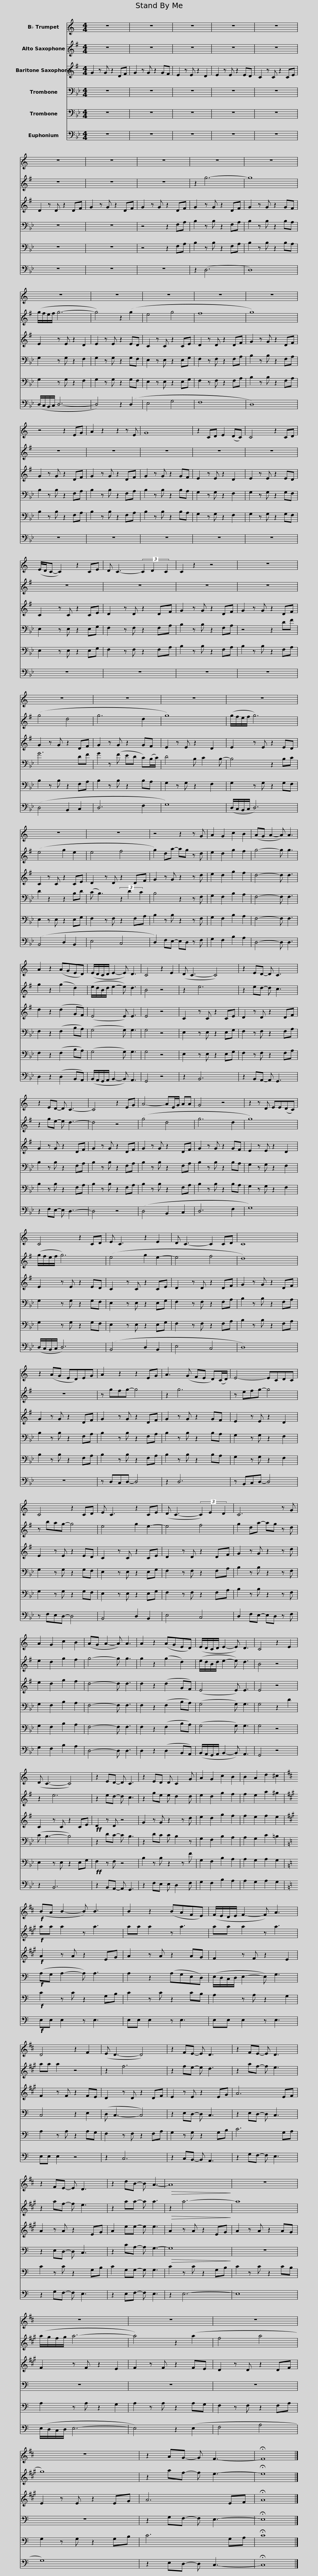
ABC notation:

X:1
%%score 1 2 3 4 5 6
L:1/8
M:4/4
I:linebreak $
K:Bb
V:1 treble transpose=-2
V:2 treble transpose=-9
V:3 treble transpose=-21
V:4 bass
V:5 bass
V:6 bass
V:1
[K:C] z8 | z8 | z8 | z8 | z8 |$ %5
[K:C] z8 | z8 | z8 | z8 | z8 |$ %10
 z8 | z8 | z8 | z8 | z8 |$ %15
 z4 z2 EG | A2 z2 z2 z E | G8 | z2 CD E2 (DC) | C4 z2 CD |$ %20
 (E/D/C- C2) z2 CE | D C3- (3C2 D2 C2 | C2 z2 z4 | z8 | z8 |$ %25
 z8 | z8 | z8 | z8 |$ z8 | %30
 z4 z2 z G | A2 G2 c2 B2 | (AG A2- A) A3 | A2 z2 (AGED) |$ (E/D/C/D/ E2- E) D3 | %35
 C4 z2 E2 | (D C3- C4) | z2 ED- D C3 | z2 ED- D C3- |$ C4 z2 EG | %40
 A4- AE/G/ AA | G4 z4 | z2 z D EE(DC) | C4 z2 CD |$ E C3 z2 E2 | %45
 D C3- C2 CD | C8 | z2 (AG ED)EG | A2 z2 z2 EG |$ A3 (G FE D)(C/D/) | %50
 E4- ECDC | C4 z2 CD | E C3 z2 CE |$ (D C3- (3C2) E2 D2 | C6 z G | %55
 A2 G2 c2 B2 | (AG A2- A) A3 | A2 z2 (AGED) |$ (E/D/C/D/ E2- E) D3 | C4 z2 E2 | %60
 (D C3- C4) | z2 ED- D C3 | z2 ED D C2 G | A2 G2 c2 B2 |$ B2 A2 d2 ^c2 | %65
[K:D]!f! (BA B2- B) B3 | B2 z2 (BAFE) | (F/E/D/E/ F2- F) A3 |$ D4 z2 F2 | (E D3- D4) | %70
 z2 FE- E D3 | z2 FE- E D3 | z2 FE- E D3 |$ z2 dB- B A3- |!>(! A8!>)! | %75
 z8 | z8 | z8 |$ z8 | z8 | %80
 z2 AG- G F3- | !fermata!F8 |] %82
V:2
[K:G] z8 | z8 | z8 | z8 | z8 |$ %5
[K:G] z8 | z8 | z8 | z2 g6- | g8 |$ %10
 (g/f/e/f/ g6- | g4) z2 (g2 | e4 g4 | f8 | g8) |$ %15
 z8 | z8 | z8 | z8 | z8 |$ %20
 z8 | z8 | z8 | z8 | (g4 d4 |$ %25
 g6 d2 | g8) | (g/f/e/f/ g6) | (e4 g2 e2 |$ e4 f4 | %30
 g2) da- ag z d | e2 d2 g2 f2 | g4- g g3 | g2 z2 (g2 d2) |$ (e/d/B/d/ e2- e) d3 | %35
 B4 z4 | z2 e6 | z2 ed- d c3 | z2 ge- e d3- |$ d4 z4 | %40
 (g4 d4 | g6 d2 | g8) | (g/f/e/f/ g6) |$ (e4 g2 e2- | %45
 e4 f4 | d8) | z8 | z gfg- g4 |$ z2 g6 | %50
 z efg- g4 | z bag- g4 | e4 g2 e2- |$ e4 f4 | g2 da- ag z d | %55
 e2 d2 g2 f2 | g4- g g3 | g2 z2 (g2 d2) |$ (e/d/B/d/ e2- e) d3 | B4 z4 | %60
 z2 e6 | z2 ed- d c3 | z2 ge e d2 d | e2 d2 g2 f2 |$ f2 e2 a2 ^g2 | %65
[K:A]!f! aa a2 z a3 | aa a2 z a3 | aa a2 z a3 |$ aa a2 z4 | z2 f6 | %70
 z2 fe- e d3 | z2 af- f e3 | z2 af- f e3 |$ z2 aa- a a3 |!>(! z2 a6-!>)! | %75
 a8 | (a/g/f/g/ a6- | a4) z2 (a2 |$ f4 a4 | g8) | %80
 z2 af- f e3- | !fermata!e8 |] %82
V:3
[K:G] G2 z G z2 DF | G2 z G z2 GF | E2 z E z2 D2 | E2 z E z2 ED | C2 z C z2 CE |$ %5
[K:G] D2 z D z2 DF | G2 z G z2 DF | G2 z G z2 DF | G2 z G z2 DF | G2 z G z2 GF |$ %10
 E2 z E z2 D2 | E2 z E z2 ED | C2 z C z2 CE | D2 z D z2 DF | G2 z G z2 DF |$ %15
 G2 z G z2 DF | G2 z G z2 DF | G2 z G z2 GF | E2 z E z2 D2 | E2 z E z2 ED |$ %20
 C2 z C z2 CE | D2 z D z2 DF | G2 z G z2 DF | G2 z G z2 DF | G2 z G z2 DF |$ %25
 G2 z G z2 GF | E2 z E z2 D2 | E2 z E z2 ED | C2 z C z2 CE |$ D2 z D z2 DF | %30
 G2 z G z2 z d | e2 d2 g2 f2 | d4- d d3 | d2 z2 (d2 GF) |$ (E4 E) E3 | %35
 E4 z4 | C2 z C z2 CE | D2 z D z2 DF | G2 z G z2 DF |$ G2 z G z2 DF | %40
 G2 z G z2 DF | G2 z G z2 GF | E2 z E z2 D2 | E2 z E z2 ED |$ C2 z C z2 CE | %45
 D2 z D z2 DF | G2 z G z2 DF | G2 z G z2 DF | G2 z G z2 DF |$ G2 z G z2 GF | %50
 E2 z E z2 D2 | E2 z E z2 ED | C2 z C z2 CE |$ D2 z D z2 DF | G2 z G z2 z d | %55
 e2 d2 g2 f2 | d4- d d3 | d2 z2 (d2 GF) |$ (E4 E) E3 | E4 z4 | %60
 C2 z C z2 CE |!ff! D2 z D z4 | G2 z G z2 z d | e2 d2 g2 f2 |$ f2 e2 f2 e2 | %65
[K:A]!f! A2 z A z2 EG | A2 z A z2 AG | F2 z F z2 E2 |$ F2 z F z2 FE | D2 z D z2 DF | %70
 E2 z E z2 EG | A6 EF | A2 z A z2 EG |$ A2 ee- e e3 | A2 z A z2 EG | %75
 A2 z A z2 AG | F2 z F z2 E2 | F2 z F z2 FE |$ D2 z D z2 DF | E2 z E z2 EG | %80
 A6 EF | !fermata!A8 |] %82
V:4
 z8 | z8 | z8 | z8 | z8 |$ %5
[K:Bb] z8 | z8 | z4 z2 F,A, | B,2 z B, z2 F,A, | B,2 z B, z2 B,A, |$ %10
 G,2 z G, z2 F,2 | G,2 z G, z2 G,F, | E,2 z E, z2 E,G, | F,2 z F, z2 F,A, | B,2 z B, z2 F,A, |$ %15
 B,2 z B, z2 F,A, | B,2 z B, z2 F,A, | B,2 z B, z2 B,A, | G,2 z G, z2 F,2 | G,2 z G, z2 G,F, |$ %20
 E,2 z E, z2 E,G, | F,2 z F, z2 F,A, | B,2 z B, z2 F,A, | z4 z2 DF | G6 DF |$ %25
 G2 z (F ED C)(B,/C/) | D4 B, C2 B,- | B,4 z2 B,C | D2 z2 z2 B,D |$ (C B,3) (3z2 D2 C2 | %30
 B,4 z2 z F, | G,2 F,2 B,2 A,2 | F,4- F, F,3 | F,2 z2 (F,2 B,A,) |$ (G,4 G,) G,3 | %35
 G,4 z4 | E,2 z E, z2 E,G, | F,2 z F, z2 F,A, | B,2 z B, z2 F,A, |$ B,2 z B, z2 F,A, | %40
 B,2 z B, z2 F,A, | B,2 z B, z2 B,A, | G,2 z G, z2 F,2 | G,2 z G, z2 G,F, |$ E,2 z E, z2 E,G, | %45
 F,2 z F, z2 F,A, | B,2 z B, z2 F,A, | B,2 z B, z2 F,A, | B,2 z B, z2 F,A, |$ B,2 z B, z2 B,A, | %50
 G,2 z G, z2 F,2 | G,2 z G, z2 G,F, | E,2 z E, z2 E,G, |$ F,2 z F, z2 F,A, | B,2 z B, z2 z F, | %55
 G,2 F,2 B,2 A,2 | F,4- F, F,3 | F,2 z2 (F,2 B,A,) |$ (G,4 G,) G,3 | G,4 z2 D2 | %60
 (C B,3- B,4) | z2 DC- C B,3 | z2 DC C B,2 z | G,2 F,2 B,2 A,2 |$ A,2 G,2 C2 =B,2 | %65
[K:C]!f! (A,G, A,2- A,) A,3 | A,2 z2 (A,G,E,D,) | (E,/D,/C,/D,/ E,2- E,) G,3 |$ C,4 z2 E,2 | (D, C,3- C,4) | %70
 z2 E,D,- D, C,3 | z2 E,D,- D, C,3 | z2 E,D,- D, C,3 |$ z2 CA,- A, G,3- |!>(! G,8!>)! | %75
 z8 | z8 | z8 |$ z8 | z8 | %80
 z2 G,F,- F, E,3- | !fermata!E,8 |] %82
V:5
 z8 | z8 | z8 | z8 | z8 |$ %5
[K:Bb] z8 | z8 | z4 z2 F,A, | B,2 z B, z2 F,A, | B,2 z B, z2 B,A, |$ %10
 G,2 z G, z2 F,2 | G,2 z G, z2 G,F, | E,2 z E, z2 E,G, | F,2 z F, z2 F,A, | B,2 z B, z2 F,A, |$ %15
 B,2 z B, z2 F,A, | B,2 z B, z2 F,A, | B,2 z B, z2 B,A, | G,2 z G, z2 F,2 | G,2 z G, z2 G,F, |$ %20
 E,2 z E, z2 E,G, | F,2 z F, z2 F,A, | B,2 z B, z2 F,A, | B,2 z B, z2 F,A, | B,2 z B, z2 F,A, |$ %25
 B,2 z B, z2 B,A, | G,2 z G, z2 F,2 | G,2 z G, z2 G,F, | E,2 z E, z2 E,G, |$ F,2 z F, z2 F,A, | %30
 B,2 z B, z2 z F, | G,2 F,2 B,2 A,2 | F,4- F, F,3 | F,2 z2 (F,2 B,A,) |$ (G,4 G,) G,3 | %35
 G,4 z4 | E,2 z E, z2 E,G, | F,2 z F, z2 F,A, | B,2 z B, z2 F,A, |$ B,2 z B, z2 F,A, | %40
 B,2 z B, z2 F,A, | B,2 z B, z2 B,A, | G,2 z G, z2 F,2 | G,2 z G, z2 G,F, |$ E,2 z E, z2 E,G, | %45
 F,2 z F, z2 F,A, | B,2 z B, z2 F,A, | B,2 z B, z2 F,A, | B,2 z B, z2 F,A, |$ B,2 z B, z2 B,A, | %50
 G,2 z G, z2 F,2 | G,2 z G, z2 G,F, | E,2 z E, z2 E,G, |$ F,2 z F, z2 F,A, | B,2 z B, z2 z F, | %55
 G,2 F,2 B,2 A,2 | F,4- F, F,3 | F,2 z2 (F,2 B,A,) |$ (G,4 G,) G,3 | G,4 z4 | %60
 E,2 z E, z2 E,G, |!ff! F,2 z F, z4 | B,2 z B, z2 z F | G,2 F,2 B,2 A,2 |$ A,2 G,2 A,2 G,2 | %65
[K:C]!f! C2 z C z2 G,B, | C2 z C z2 CB, | A,2 z A, z2 G,2 |$ A,2 z A, z2 A,G, | F,2 z F, z2 F,A, | %70
 G,2 z G, z2 G,B, | C6 G,A, | C2 z C z2 G,B, |$ C2 G,G,- G, G,3 | C2 z C z2 G,B, | %75
 C2 z C z2 CB, | A,2 z A, z2 G,2 | A,2 z A, z2 A,G, |$ F,2 z F, z2 F,A, | G,2 z G, z2 G,B, | %80
 C6 G,A, | !fermata!C8 |] %82
V:6
 z8 | z8 | z8 | z8 | z8 |$ %5
[K:Bb] z8 | z8 | z8 | z2 (D,6 | D,8) |$ %10
 (D,/C,/B,,/C,/ D,6- | D,4) z2 (D,2 | E,4 G,4 | F,8 | D,8) |$ %15
 z8 | z8 | z8 | z8 | z8 |$ %20
 z8 | z8 | z8 | z8 | (D,4 B,,2 C,2 |$ %25
 D,6 F,2 | G,8) | (D,/C,/B,,/C,/ D,6) | (B,,4 D,2 B,,2 |$ E,4 C,4 | %30
 D,2) F,E,- E,D, z F, | G,2 F,2 B,2 A,2 | D,4- D, D,3 | D,2 z2 (D,2 B,,A,,) |$ (B,,/A,,/G,,/A,,/ B,,2- B,,) A,,3 | %35
 G,,4 z4 | z2 B,,6 | z2 B,,A,,- A,, G,,3 | z2 F,E,- E, D,3- |$ D,4 z4 | %40
 (D,4 B,,2 C,2 | D,6 F,2 | G,8) | (D,/C,/B,,/C,/ D,6) |$ (B,,4 D,2 B,,2 | %45
 E,4 C,4 | D,8) | z8 | z D,C,D,- D,4 |$ z2 D,6 | %50
 z B,,C,D,- D,4 | z F,E,D,- D,4 | B,,4 D,2 B,,2 |$ E,4 C,4 | D,2 F,E,- E,D, z F, | %55
 G,2 F,2 B,2 A,2 | D,4- D, D,3 | D,2 z2 (D,2 B,,A,,) |$ (B,,/A,,/G,,/A,,/ B,,2- B,,) A,,3 | G,,4 z4 | %60
 z2 B,,6 | z2 B,,A,,- A,, G,,3 | z2 F,E, E, D,2 F, | G,2 F,2 B,2 A,2 |$ A,2 G,2 A,2 G,2 | %65
[K:C]!f! E,E, E,2 z E,3 | E,E, E,2 z E,3 | E,E, E,2 z E,3 |$ E,E, E,2 z4 | z2 C,6 | %70
 z2 C,B,,- B,, A,,3 | z2 G,F,- F, E,3 | z2 G,F,- F, E,3 |$ z2 E,F,- F, E,3 | z2 E,6- | %75
 E,8 | (E,/D,/C,/D,/ E,6- | E,4) z2 (E,2 |$ F,4 A,4 | G,8) | %80
 z2 E,D,- D, C,3- | !fermata!C,8 |] %82
